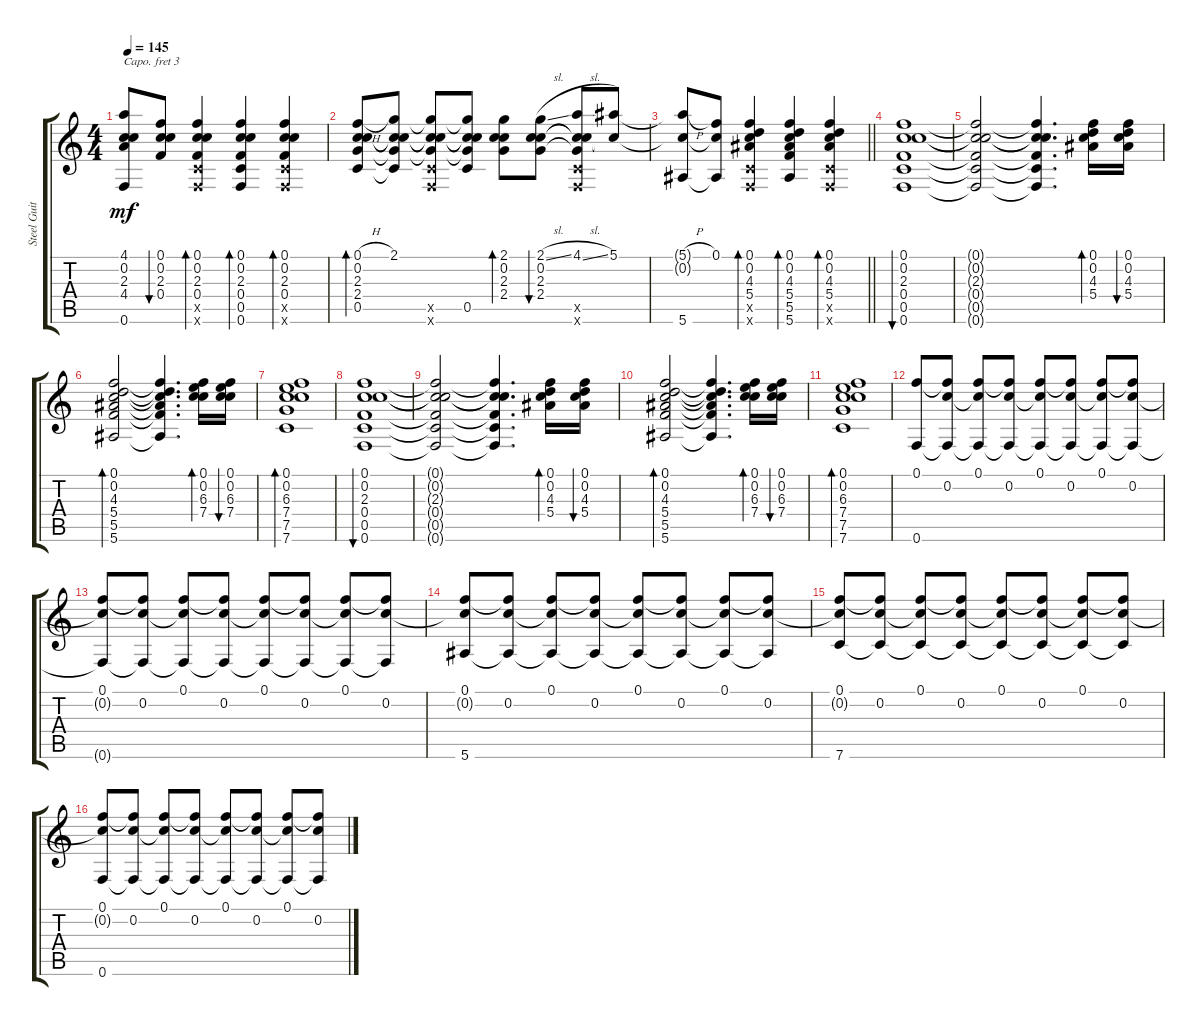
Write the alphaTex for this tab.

\track ("Steel Guitar" "Steel Guit") {instrument acousticguitarsteel}
\staff {score tabs}
\capo 3
\tuning (D4 A3 G3 D3 A2 D2) {hide}
\ts (4 4)
\tempo 145
\clef g2
\ks c
(4.1{t} 0.2{t} 2.3{t} 4.4{t} 0.6).8{dy mf} (0.1 0.2 2.3 0.4).8{bu 30} (0.1 0.2 2.3 0.4 0.5{x} 0.6{x}).4{bd 30} (0.1 0.2 2.3 0.4 0.5 0.6).4{bd 120} (0.1 0.2 2.3 0.4 0.5{x} 0.6{x}).4{bd 30} |
(0.1{h} 0.2 2.3 2.4 0.5).8{bd 30} (2.1 0.2{t} 2.3{t} 2.4{t} 0.5{t}).8 (2.1{t} 0.2{t} 2.3{t} 2.4{t} 0.5{x} 0.6{x}).8 (2.1{t} 0.2{t} 2.3{t} 2.4{t} 0.5).8 (2.1 0.2 2.3 2.4).8{bd 30} (2.1{sl} 0.2 2.3 2.4).8{bu 30} (4.1{sl} 0.2{t} 2.3{t} 2.4{t} 0.5{x} 0.6{x}).8 (5.1 0.2{t}).8 |
\barLineRight lightlight
(5.1{h t} 0.2{t} 5.6).8 (0.1 0.2{t} 5.6{t}).8 (0.1 0.2 4.3 5.4 0.5{x} 0.6{x}).4{bd 30} (0.1 0.2 4.3 5.4 5.5 5.6).4{bd 120} (0.1 0.2 4.3 5.4 0.5{x} 0.6{x}).4{bd 30} |
(0.1 0.2 2.3 0.4 0.5 0.6).1{bu 120} |
(0.1{t} 0.2{t} 2.3{t} 0.4{t} 0.5{t} 0.6{t}).2 (0.1{t} 0.2{t} 2.3{t} 0.4{t} 0.5{t} 0.6{t}).4{d} (0.1 0.2 4.3 5.4).16{bd 30} (0.1 0.2 4.3 5.4).16{bu 30} |
(0.1 0.2 4.3 5.4 5.5 5.6).2{bd 30} (0.1{t} 0.2{t} 4.3{t} 5.4{t} 5.5{t} 5.6{t}).4{d} (0.1 0.2 6.3 7.4).16{bd 30} (0.1 0.2 6.3 7.4).16{bu 30} |
(0.1 0.2 6.3 7.4 7.5 7.6).1{bd 30} |
(0.1 0.2 2.3 0.4 0.5 0.6).1{bu 120} |
(0.1{t} 0.2{t} 2.3{t} 0.4{t} 0.5{t} 0.6{t}).2 (0.1{t} 0.2{t} 2.3{t} 0.4{t} 0.5{t} 0.6{t}).4{d} (0.1 0.2 4.3 5.4).16{bd 30} (0.1 0.2 4.3 5.4).16{bu 30} |
(0.1 0.2 4.3 5.4 5.5 5.6).2{bd 30} (0.1{t} 0.2{t} 4.3{t} 5.4{t} 5.5{t} 5.6{t}).4{d} (0.1 0.2 6.3 7.4).16{bd 30} (0.1 0.2 6.3 7.4).16{bu 30} |
(0.1 0.2 6.3 7.4 7.5 7.6).1{bd 30} |
(0.1 0.6).8 (0.1{t} 0.2 0.6{t}).8 (0.1 0.2{t} 0.6{t}).8 (0.1{t} 0.2 0.6{t}).8 (0.1 0.2{t} 0.6{t}).8 (0.1{t} 0.2 0.6{t}).8 (0.1 0.2{t} 0.6{t}).8 (0.1{t} 0.2 0.6{t}).8 |
(0.1 0.2{t} 0.6{t}).8 (0.1{t} 0.2 0.6{t}).8 (0.1 0.2{t} 0.6{t}).8 (0.1{t} 0.2 0.6{t}).8 (0.1 0.2{t} 0.6{t}).8 (0.1{t} 0.2 0.6{t}).8 (0.1 0.2{t} 0.6{t}).8 (0.1{t} 0.2 0.6{t}).8 |
(0.1 0.2{t} 5.6).8 (0.1{t} 0.2 5.6{t}).8 (0.1 0.2{t} 5.6{t}).8 (0.1{t} 0.2 5.6{t}).8 (0.1 0.2{t} 5.6{t}).8 (0.1{t} 0.2 5.6{t}).8 (0.1 0.2{t} 5.6{t}).8 (0.1{t} 0.2 5.6{t}).8 |
(0.1 0.2{t} 7.6).8 (0.1{t} 0.2 7.6{t}).8 (0.1 0.2{t} 7.6{t}).8 (0.1{t} 0.2 7.6{t}).8 (0.1 0.2{t} 7.6{t}).8 (0.1{t} 0.2 7.6{t}).8 (0.1 0.2{t} 7.6{t}).8 (0.1{t} 0.2 7.6{t}).8 |
(0.1 0.2{t} 0.6).8 (0.1{t} 0.2 0.6{t}).8 (0.1 0.2{t} 0.6{t}).8 (0.1{t} 0.2 0.6{t}).8 (0.1 0.2{t} 0.6{t}).8 (0.1{t} 0.2 0.6{t}).8 (0.1 0.2{t} 0.6{t}).8 (0.1{t} 0.2 0.6{t}).8
